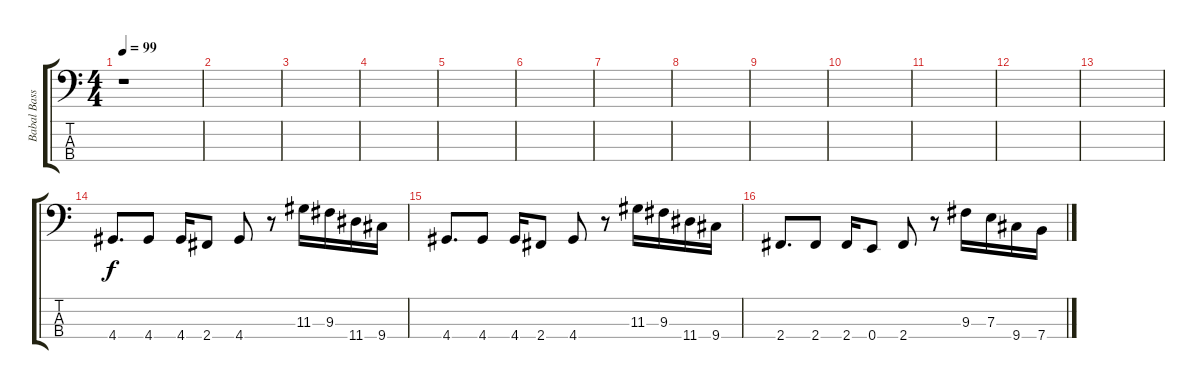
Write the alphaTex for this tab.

\track ("Babal Bass" "Babal Bass") {instrument electricbassfinger}
\staff {score tabs}
\tuning (G2 D2 A1 E1) {hide}
\ts (4 4)
\tempo 99
\clef f4
\ks c
r.1{dy f instrument electricbassfinger} |
|
|
|
|
|
|
|
|
|
|
|
|
4.4.8{d} 4.4.8 4.4.16 2.4.8 4.4.8 r.8 11.3.16 9.3.16 11.4.16 9.4.16 |
4.4.8{d} 4.4.8 4.4.16 2.4.8 4.4.8 r.8 11.3.16 9.3.16 11.4.16 9.4.16 |
2.4.8{d} 2.4.8 2.4.16 0.4.8 2.4.8 r.8 9.3.16 7.3.16 9.4.16 7.4.16
